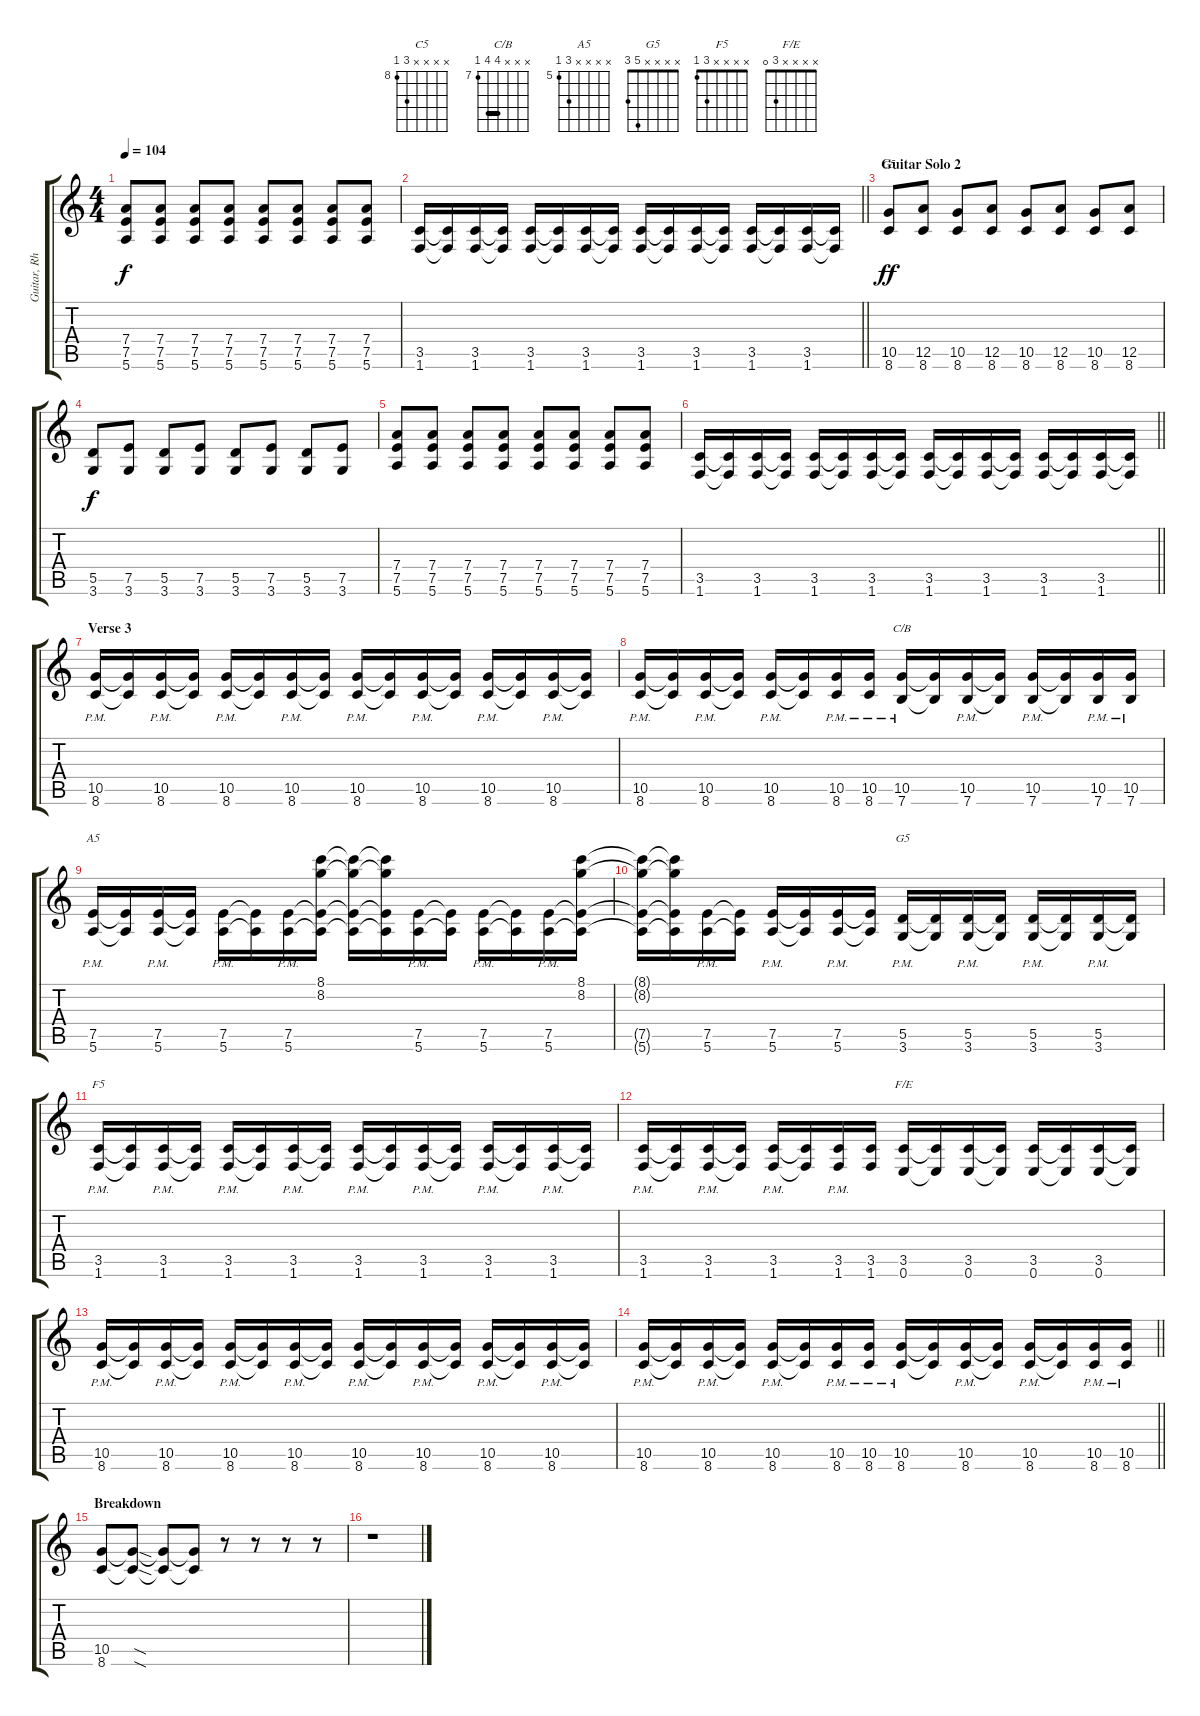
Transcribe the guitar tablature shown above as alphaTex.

\track ("Guitar, Rhythm" "Guitar, Rh") {instrument distortionguitar}
\staff {score tabs}
\tuning (E4 B3 G3 D3 A2 E2) {hide}
\chord ("C5" x x x x 10 8) {firstfret 8}
\chord ("C/B" x x x 10 10 7) {firstfret 7 barre 10}
\chord ("A5" x x x x 7 5) {firstfret 5}
\chord ("G5" x x x x 5 3)
\chord ("F5" x x x x 3 1)
\chord ("F/E" x x x x 3 0)
\ts (4 4)
\tempo 104
\clef g2
\ks c
(7.4 7.5 5.6).8{dy f} (7.4 7.5 5.6).8 (7.4 7.5 5.6).8 (7.4 7.5 5.6).8 (7.4 7.5 5.6).8 (7.4 7.5 5.6).8 (7.4 7.5 5.6).8 (7.4 7.5 5.6).8 |
\barLineRight lightlight
(3.5 1.6).16 (3.5{t} 1.6{t}).16 (3.5 1.6).16 (3.5{t} 1.6{t}).16 (3.5 1.6).16 (3.5{t} 1.6{t}).16 (3.5 1.6).16 (3.5{t} 1.6{t}).16 (3.5 1.6).16 (3.5{t} 1.6{t}).16 (3.5 1.6).16 (3.5{t} 1.6{t}).16 (3.5 1.6).16 (3.5{t} 1.6{t}).16 (3.5 1.6).16 (3.5{t} 1.6{t}).16 |
\section ("" "Guitar Solo 2")
(10.5 8.6).8{ch "C5" dy ff} (12.5 8.6).8 (10.5 8.6).8 (12.5 8.6).8 (10.5 8.6).8 (12.5 8.6).8 (10.5 8.6).8 (12.5 8.6).8 |
(5.5 3.6).8{dy f} (7.5 3.6).8 (5.5 3.6).8 (7.5 3.6).8 (5.5 3.6).8 (7.5 3.6).8 (5.5 3.6).8 (7.5 3.6).8 |
(7.4 7.5 5.6).8 (7.4 7.5 5.6).8 (7.4 7.5 5.6).8 (7.4 7.5 5.6).8 (7.4 7.5 5.6).8 (7.4 7.5 5.6).8 (7.4 7.5 5.6).8 (7.4 7.5 5.6).8 |
\barLineRight lightlight
(3.5 1.6).16 (3.5{t} 1.6{t}).16 (3.5 1.6).16 (3.5{t} 1.6{t}).16 (3.5 1.6).16 (3.5{t} 1.6{t}).16 (3.5 1.6).16 (3.5{t} 1.6{t}).16 (3.5 1.6).16 (3.5{t} 1.6{t}).16 (3.5 1.6).16 (3.5{t} 1.6{t}).16 (3.5 1.6).16 (3.5{t} 1.6{t}).16 (3.5 1.6).16 (3.5{t} 1.6{t}).16 |
\section ("" "Verse 3")
(10.5{pm} 8.6).16 (10.5{t} 8.6{t}).16 (10.5{pm} 8.6).16 (10.5{t} 8.6{t}).16 (10.5{pm} 8.6).16 (10.5{t} 8.6{t}).16 (10.5{pm} 8.6).16 (10.5{t} 8.6{t}).16 (10.5{pm} 8.6).16 (10.5{t} 8.6{t}).16 (10.5{pm} 8.6).16 (10.5{t} 8.6{t}).16 (10.5{pm} 8.6).16 (10.5{t} 8.6{t}).16 (10.5{pm} 8.6).16 (10.5{t} 8.6{t}).16 |
(10.5{pm} 8.6).16 (10.5{t} 8.6{t}).16 (10.5{pm} 8.6).16 (10.5{t} 8.6{t}).16 (10.5{pm} 8.6).16 (10.5{t} 8.6{t}).16 (10.5{pm} 8.6).16 (10.5{pm} 8.6{pm}).16 (10.5{pm} 7.6).16{ch "C/B"} (10.5{t} 7.6{t}).16 (10.5{pm} 7.6).16 (10.5{t} 7.6{t}).16 (10.5{pm} 7.6).16 (10.5{t} 7.6{t}).16 (10.5{pm} 7.6).16 (10.5{pm} 7.6{pm}).16 |
(7.5 5.6{pm}).16{ch "A5"} (7.5{t} 5.6{t}).16 (7.5 5.6{pm}).16 (7.5{t} 5.6{t}).16 (7.5 5.6{pm}).16 (7.5{t} 5.6{t}).16 (7.5 5.6{pm}).16 (8.1 8.2 7.5{t} 5.6{t}).16 (8.1{t} 8.2{t} 7.5{t} 5.6{t}).16 (8.1{t} 8.2{t} 7.5{t} 5.6{t}).16 (7.5 5.6{pm}).16 (7.5{t} 5.6{t}).16 (7.5 5.6{pm}).16 (7.5{t} 5.6{t}).16 (7.5 5.6{pm}).16 (8.1 8.2 7.5{t} 5.6{t}).16 |
(8.1{t} 8.2{t} 7.5{t} 5.6{t}).16 (8.1{t} 8.2{t} 7.5{t} 5.6{t}).16 (7.5 5.6{pm}).16 (7.5{t} 5.6{t}).16 (7.5 5.6{pm}).16 (7.5{t} 5.6{t}).16 (7.5 5.6{pm}).16 (7.5{t} 5.6{t}).16 (5.5 3.6{pm}).16{ch "G5"} (5.5{t} 3.6{t}).16 (5.5 3.6{pm}).16 (5.5{t} 3.6{t}).16 (5.5 3.6{pm}).16 (5.5{t} 3.6{t}).16 (5.5 3.6{pm}).16 (5.5{t} 3.6{t}).16 |
(3.5{pm} 1.6{pm}).16{ch "F5"} (3.5{t} 1.6{t}).16 (3.5{pm} 1.6{pm}).16 (3.5{t} 1.6{t}).16 (3.5{pm} 1.6{pm}).16 (3.5{t} 1.6{t}).16 (3.5{pm} 1.6{pm}).16 (3.5{t} 1.6{t}).16 (3.5{pm} 1.6{pm}).16 (3.5{t} 1.6{t}).16 (3.5{pm} 1.6{pm}).16 (3.5{t} 1.6{t}).16 (3.5{pm} 1.6{pm}).16 (3.5{t} 1.6{t}).16 (3.5{pm} 1.6{pm}).16 (3.5{t} 1.6{t}).16 |
(3.5{pm} 1.6{pm}).16 (3.5{t} 1.6{t}).16 (3.5{pm} 1.6{pm}).16 (3.5{t} 1.6{t}).16 (3.5{pm} 1.6{pm}).16 (3.5{t} 1.6{t}).16 (3.5{pm} 1.6{pm}).16 (3.5 1.6).16 (3.5 0.6).16{ch "F/E"} (3.5{t} 0.6{t}).16 (3.5 0.6).16 (3.5{t} 0.6{t}).16 (3.5 0.6).16 (3.5{t} 0.6{t}).16 (3.5 0.6).16 (3.5{t} 0.6{t}).16 |
(10.5{pm} 8.6).16 (10.5{t} 8.6{t}).16 (10.5{pm} 8.6).16 (10.5{t} 8.6{t}).16 (10.5{pm} 8.6).16 (10.5{t} 8.6{t}).16 (10.5{pm} 8.6).16 (10.5{t} 8.6{t}).16 (10.5{pm} 8.6).16 (10.5{t} 8.6{t}).16 (10.5{pm} 8.6).16 (10.5{t} 8.6{t}).16 (10.5{pm} 8.6).16 (10.5{t} 8.6{t}).16 (10.5{pm} 8.6).16 (10.5{t} 8.6{t}).16 |
\barLineRight lightlight
(10.5{pm} 8.6).16 (10.5{t} 8.6{t}).16 (10.5{pm} 8.6).16 (10.5{t} 8.6{t}).16 (10.5{pm} 8.6).16 (10.5{t} 8.6{t}).16 (10.5{pm} 8.6).16 (10.5{pm} 8.6{pm}).16 (10.5{pm} 8.6).16 (10.5{t} 8.6{t}).16 (10.5{pm} 8.6).16 (10.5{t} 8.6{t}).16 (10.5{pm} 8.6).16 (10.5{t} 8.6{t}).16 (10.5{pm} 8.6).16 (10.5{pm} 8.6{pm}).16 |
\section ("" "Breakdown")
(10.5 8.6).8 (10.5{sod t} 8.6{sod t}).8 (10.5{t} 8.6{t}).8 (10.5{t} 8.6{t}).8 r.8 r.8 r.8 r.8 |
r.1
